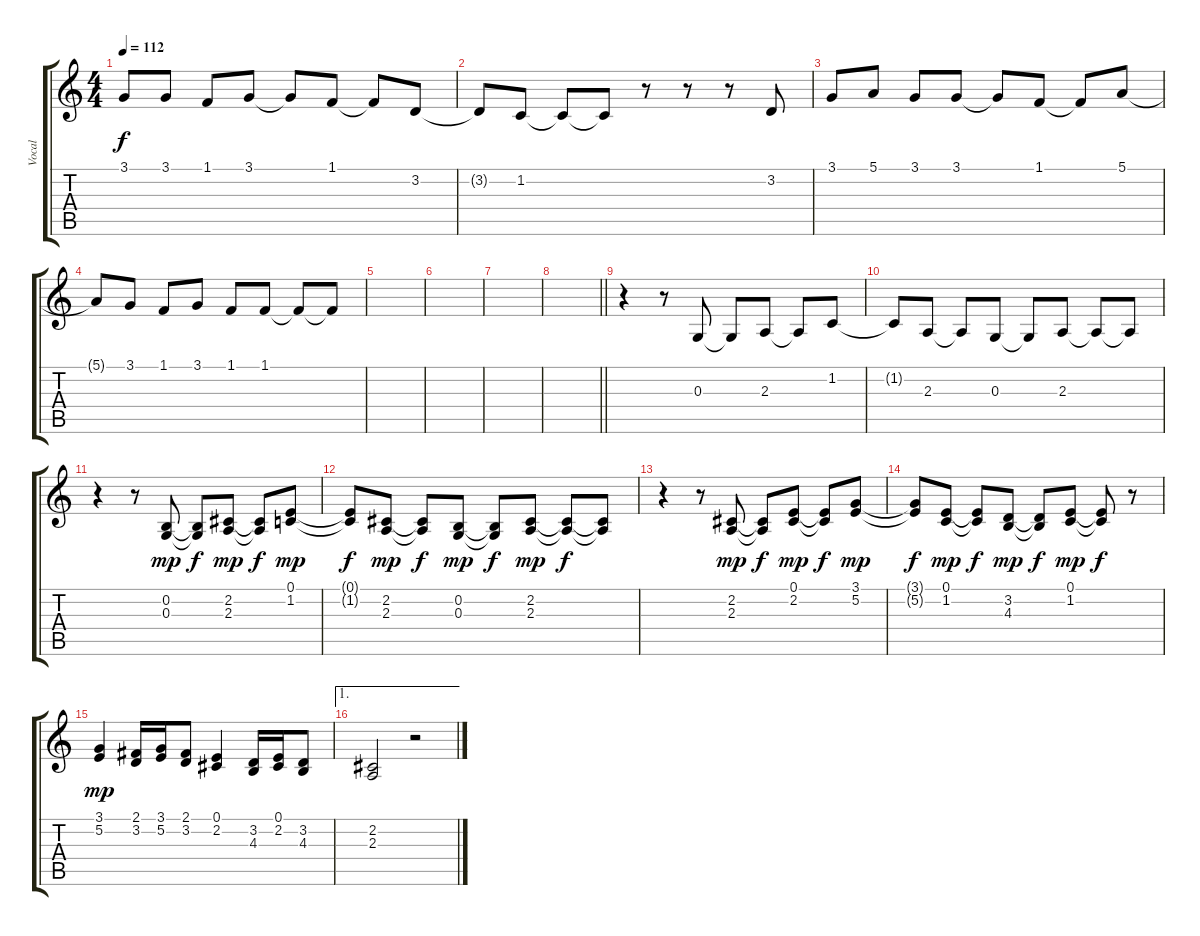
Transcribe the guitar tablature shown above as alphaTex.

\track ("Vocal" "Vocal") {instrument tenorsax}
\staff {score tabs}
\tuning (E4 B3 G3 D3 A2 E2) {hide}
\ts (4 4)
\tempo 112
\clef g2
\ks c
3.1.8{dy f} 3.1.8 1.1.8 3.1.8 3.1{t}.8 1.1.8 1.1{t}.8 3.2.8 |
3.2{t}.8 1.2.8 1.2{t}.8 1.2{t}.8 r.8 r.8 r.8 3.2.8 |
3.1.8 5.1.8 3.1.8 3.1.8 3.1{t}.8 1.1.8 1.1{t}.8 5.1.8 |
5.1{t}.8 3.1.8 1.1.8 3.1.8 1.1.8 1.1.8 1.1{t}.8 1.1{t}.8 |
|
|
|
\barLineRight lightlight
|
r.4 r.8 0.3.8 0.3{t}.8 2.3.8 2.3{t}.8 1.2.8 |
1.2{t}.8 2.3.8 2.3{t}.8 0.3.8 0.3{t}.8 2.3.8 2.3{t}.8 2.3{t}.8 |
r.4 r.8 (0.2 0.3).8{dy mp} (0.2{t} 0.3{t}).8{dy f} (2.2 2.3).8{dy mp} (2.2{t} 2.3{t}).8{dy f} (0.1 1.2).8{dy mp} |
(0.1{t} 1.2{t}).8{dy f} (2.2 2.3).8{dy mp} (2.2{t} 2.3{t}).8{dy f} (0.2 0.3).8{dy mp} (0.2{t} 0.3{t}).8{dy f} (2.2 2.3).8{dy mp} (2.2{t} 2.3{t}).8{dy f} (2.2{t} 2.3{t}).8 |
r.4 r.8 (2.2 2.3).8{dy mp} (2.2{t} 2.3{t}).8{dy f} (0.1 2.2).8{dy mp} (0.1{t} 2.2{t}).8{dy f} (3.1 5.2).8{dy mp} |
(3.1{t} 5.2{t}).8{dy f} (0.1 1.2).8{dy mp} (0.1{t} 1.2{t}).8{dy f} (3.2 4.3).8{dy mp} (3.2{t} 4.3{t}).8{dy f} (0.1 1.2).8{dy mp} (0.1{t} 1.2{t}).8{dy f} r.8 |
(3.1 5.2).4{dy mp} (2.1 3.2).16 (3.1 5.2).16 (2.1 3.2).8 (0.1 2.2).4 (3.2 4.3).16 (0.1 2.2).16 (3.2 4.3).8 |
\ae 1
(2.2 2.3).2 r.2
